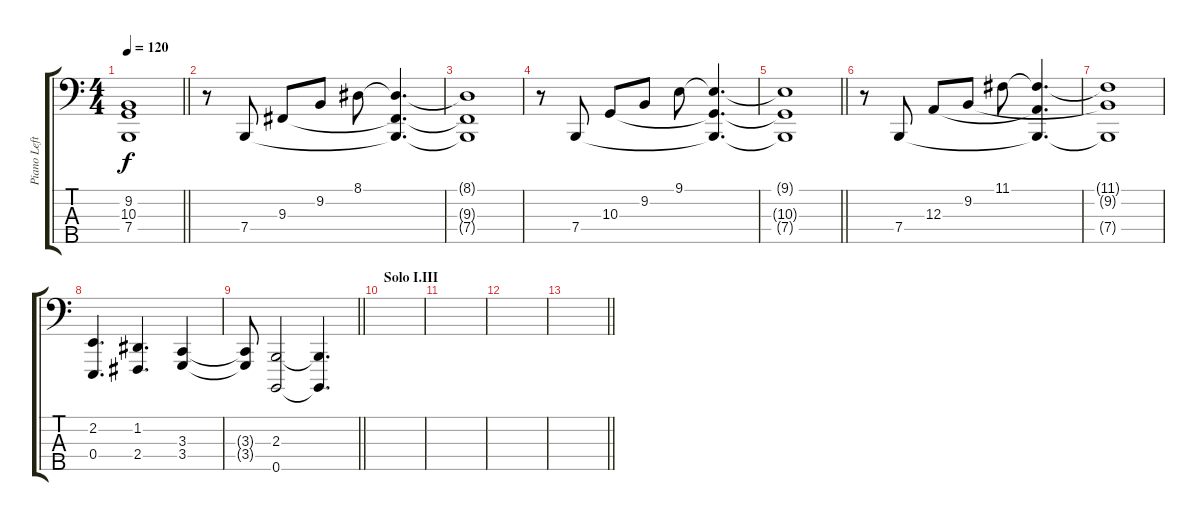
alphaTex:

\track ("Piano Left Standard" "Piano Left") {instrument acousticgrandpiano}
\staff {score tabs}
\tuning (G2 D2 A1 E1 B0) {hide}
\ts (4 4)
\tempo 120
\clef f4
\barLineRight lightlight
\ks c
(9.2{t} 10.3{t} 7.4{t}).1{dy f} |
r.8 7.4.8 9.3.8 9.2.8 8.1.8 (8.1{t} 9.3{t} 7.4{t}).4{d} |
(8.1{t} 9.3{t} 7.4{t}).1 |
r.8 7.4.8 10.3.8 9.2.8 9.1.8 (9.1{t} 10.3{t} 7.4{t}).4{d} |
\barLineRight lightlight
(9.1{t} 10.3{t} 7.4{t}).1 |
r.8 7.4.8 12.3.8 9.2.8 11.1.8 (11.1{t} 12.3{t} 7.4{t}).4{d} |
(11.1{t} 9.2{t} 7.4{t}).1 |
(2.2 0.4).4{d} (1.2 2.4).4{d} (3.3 3.4).4 |
\barLineRight lightlight
(3.3{t} 3.4{t}).8 (2.3 0.5).2 (2.3{t} 0.5{t}).4{d} |
\section ("" "Solo I.III")
|
|
|
\barLineRight lightlight
